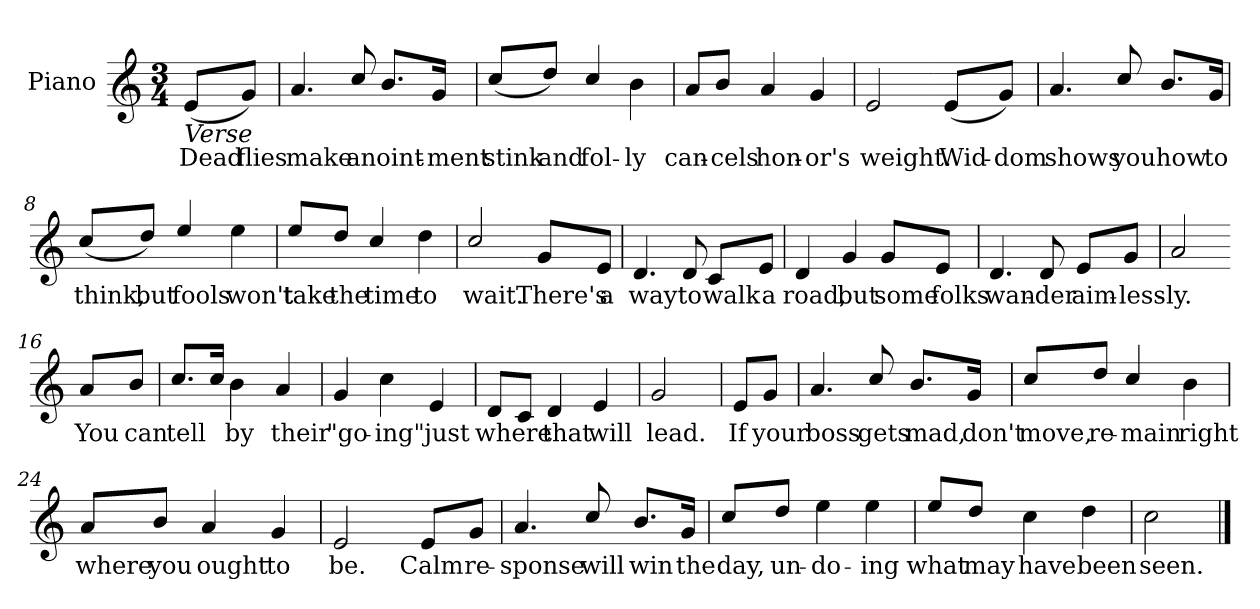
**kern	**text
*part1	*part1
*staff1	*staff1
*I"Piano	*
*I'Pno	*
*clefG2	*
*k[]	*
*M3/4	*
=1	=1
!LO:TX:b:i:t=Verse	!
!	!LO:LY:b
(8e/L	Dead
!	!LO:LY:b
8g/J)	flies
=2	=2
!	!LO:LY:b
4.a/	make
!	!LO:LY:b
8cc/	an
!	!LO:LY:b
8.b/L	oint-
!	!LO:LY:b
16g/Jk	-ment
=3	=3
!	!LO:LY:b
(8cc/L	stink
!	!LO:LY:b
8dd/J)	and
!	!LO:LY:b
4cc/	fol-
!	!LO:LY:b
4b\	-ly
=4	=4
!	!LO:LY:b
8a/L	can-
!	!LO:LY:b
8b/J	-cels
!	!LO:LY:b
4a/	hon-
!	!LO:LY:b
4g/	-or's
=5	=5
!	!LO:LY:b
2e/	weight.
!!LO:LB:g=z
=6-	=6-
!	!LO:LY:b
(8e/L	Wid-
!	!LO:LY:b
8g/J)	-dom
=7	=7
!	!LO:LY:b
4.a/	shows
!	!LO:LY:b
8cc/	you
!	!LO:LY:b
8.b/L	how
!	!LO:LY:b
16g/Jk	to
=8	=8
!	!LO:LY:b
(8cc/L	think,
!	!LO:LY:b
8dd/J)	but
!	!LO:LY:b
4ee/	fools
!	!LO:LY:b
4ee\	won't
=9	=9
!	!LO:LY:b
8ee/L	take
!	!LO:LY:b
8dd/J	the
!	!LO:LY:b
4cc/	time
!	!LO:LY:b
4dd\	to
=10	=10
!	!LO:LY:b
2cc/	wait.
!!LO:LB:g=z
=11-	=11-
!	!LO:LY:b
8g/L	There's
!	!LO:LY:b
8e/J	a
=12	=12
!	!LO:LY:b
4.d/	way
!	!LO:LY:b
8d/	to
!	!LO:LY:b
8c/L	walk
!	!LO:LY:b
8e/J	a
=13	=13
!	!LO:LY:b
4d/	road,
!	!LO:LY:b
4g/	but
!	!LO:LY:b
8g/L	some
!	!LO:LY:b
8e/J	folks
=14	=14
!	!LO:LY:b
4.d/	wan-
!	!LO:LY:b
8d/	-der
!	!LO:LY:b
8e/L	aim-
!	!LO:LY:b
8g/J	-less-
=15	=15
!	!LO:LY:b
2a/	-ly.
!!LO:LB:g=z
=16-	=16-
!	!LO:LY:b
8a/L	You
!	!LO:LY:b
8b/J	can
=17	=17
!	!LO:LY:b
8.cc/L	tell
16cc/Jk	.
!	!LO:LY:b
4b\	by
!	!LO:LY:b
4a/	their
=18	=18
!	!LO:LY:b
4g/	"go-
!	!LO:LY:b
4cc\	-ing"
!	!LO:LY:b
4e/	just
=19	=19
!	!LO:LY:b
8d/L	where
8c/J	.
!	!LO:LY:b
4d/	that
!	!LO:LY:b
4e/	will
=20	=20
!	!LO:LY:b
2g/	lead.
!!LO:LB:g=z
=21	=21
!	!LO:LY:b
8e/L	If
!	!LO:LY:b
8g/J	your
=22	=22
!	!LO:LY:b
4.a/	boss
!	!LO:LY:b
8cc/	gets
!	!LO:LY:b
8.b/L	mad,
!	!LO:LY:b
16g/Jk	don't
=23	=23
!	!LO:LY:b
8cc/L	move,
!	!LO:LY:b
8dd/J	re-
!	!LO:LY:b
4cc/	-main
!	!LO:LY:b
4b\	right
=24	=24
!	!LO:LY:b
8a/L	where
!	!LO:LY:b
8b/J	you
!	!LO:LY:b
4a/	ought
!	!LO:LY:b
4g/	to
=25	=25
!	!LO:LY:b
2e/	be.
!!LO:LB:g=z
=26-	=26-
!	!LO:LY:b
8e/L	Calm
!	!LO:LY:b
8g/J	re-
=27	=27
!	!LO:LY:b
4.a/	-sponse
!	!LO:LY:b
8cc/	will
!	!LO:LY:b
8.b/L	win
!	!LO:LY:b
16g/Jk	the
=28	=28
!	!LO:LY:b
8cc/L	day,
!	!LO:LY:b
8dd/J	un-
!	!LO:LY:b
4ee\	-do-
!	!LO:LY:b
4ee\	-ing
=29	=29
!	!LO:LY:b
8ee/L	what
!	!LO:LY:b
8dd/J	may
!	!LO:LY:b
4cc\	have
!	!LO:LY:b
4dd\	been
=30	=30
!	!LO:LY:b
2cc\	seen.
==	==
*-	*-
